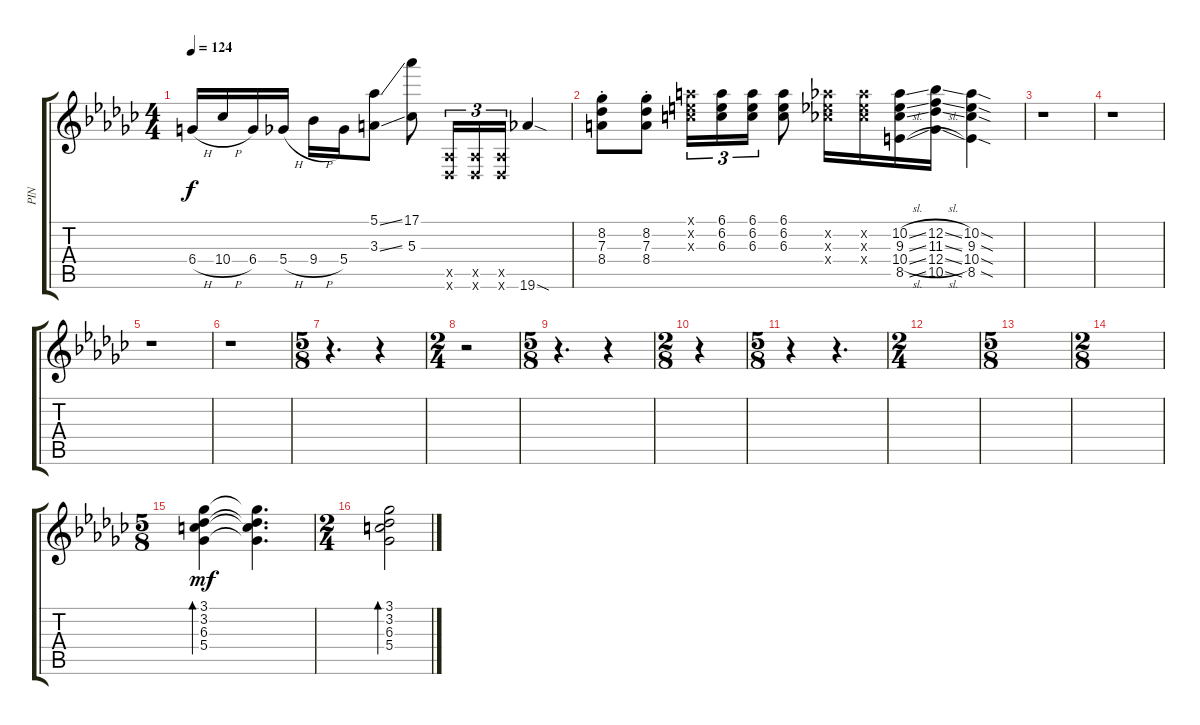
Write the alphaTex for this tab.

\track ("PIN" "PIN") {instrument distortionguitar}
\staff {score tabs}
\tuning (Eb4 Bb3 Gb3 Db3 Ab2 Db2) {hide}
\ts (4 4)
\tempo 124
\clef g2
\ks gb
6.4{h}.16{dy f} 10.4{h}.16 6.4.16 5.4{h}.16 9.4{h}.16 5.4.16 (5.1{ss} 3.3{ss}).8 (17.1 5.3).8 (0.5{x} 0.6{x}).16{tu (3 2)} (0.5{x} 0.6{x}).16{tu (3 2)} (0.5{x} 0.6{x}).16{tu (3 2)} 19.6{sod}.4 |
(8.2{st} 7.3{st} 8.4{st}).8 (8.2{st} 7.3{st} 8.4{st}).8 (6.1{x} 6.2{x} 6.3{x}).16{tu (3 2)} (6.1 6.2 6.3).16{tu (3 2)} (6.1 6.2 6.3).16{tu (3 2)} (6.1 6.2 6.3).8 (10.2{x} 9.3{x} 10.4{x}).16 (10.2{x} 9.3{x} 10.4{x}).16 (10.2{sl} 9.3{sl} 10.4{sl} 8.5{sl}).16 (12.2{sl} 11.3{sl} 12.4{sl} 10.5{sl}).16 (10.2{sod} 9.3{sod} 10.4{sod} 8.5{sod}).4 |
r.1 |
r.1 |
r.1 |
r.1 |
\ts (5 8)
r.4{d} r.4 |
\ts (2 4)
r.2 |
\ts (5 8)
r.4{d} r.4 |
\ts (2 8)
r.4 |
\ts (5 8)
r.4 r.4{d} |
\ts (2 4)
|
\ts (5 8)
|
\ts (2 8)
|
\ts (5 8)
(3.1 3.2 6.3 5.4).4{bd 480 dy mf} (3.1{t} 3.2{t} 6.3{t} 5.4{t}).4{d} |
\ts (2 4)
(3.1 3.2 6.3 5.4).2{bd 480}
